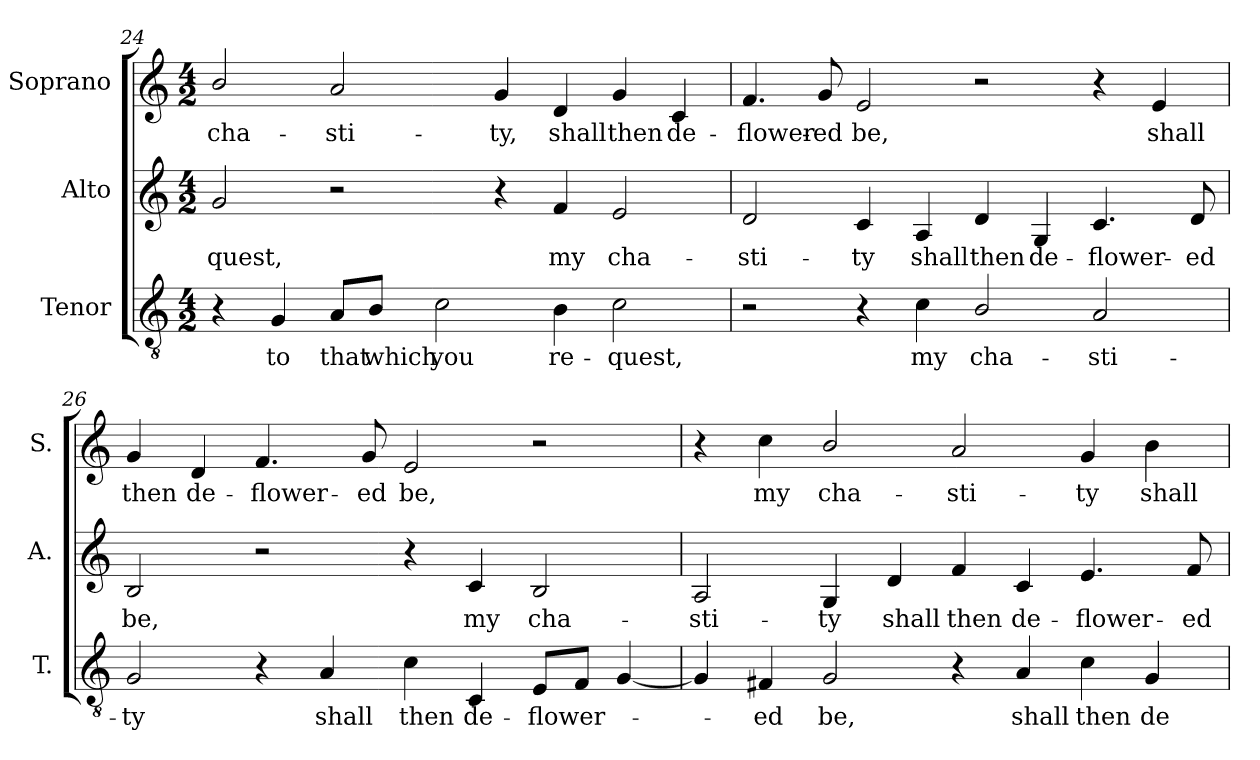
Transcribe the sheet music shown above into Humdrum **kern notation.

**kern	**text	**kern	**text	**kern	**text
*part3	*part3	*part2	*part2	*part1	*part1
*staff3	*staff3	*staff2	*staff2	*staff1	*staff1
*I"Tenor	*	*I"Alto	*	*I"Soprano	*
*I'T.	*	*I'A.	*	*I'S.	*
*clefGv2	*	*clefG2	*	*clefG2	*
*ITrd7c12	*	*	*	*	*
*k[]	*	*k[]	*	*k[]	*
*C:	*	*C:	*	*C:	*
*M4/2	*	*M4/2	*	*M4/2	*
=24	=24	=24	=24	=24	=24
!	!	!	!LO:LY:b:color=#000000	!	!
!	!	!	!	!	!LO:LY:b:color=#000000
4r	.	2gi/	-quest,	2bi/	cha-
!	!LO:LY:b:color=#000000	!	!	!	!
4GGi/	to	.	.	.	.
!	!LO:LY:b:color=#000000	!	!	!	!
!	!	!	!	!	!LO:LY:b:color=#000000
8AAi/L	that	2r	.	2ai/	-sti-
!	!LO:LY:b:color=#000000	!	!	!	!
8BBi/J	which	.	.	.	.
!	!LO:LY:b:color=#000000	!	!	!	!
2Ci\	you	.	.	.	.
!	!	!	!	!	!LO:LY:b:color=#000000
.	.	4r	.	4gi/	-ty,
!	!LO:LY:b:color=#000000	!	!	!	!
!	!	!	!LO:LY:b:color=#000000	!	!
!	!	!	!	!	!LO:LY:b:color=#000000
4BBi\	re-	4fi/	my	4di/	shall
!	!LO:LY:b:color=#000000	!	!	!	!
!	!	!	!LO:LY:b:color=#000000	!	!
!	!	!	!	!	!LO:LY:b:color=#000000
2Ci\	-quest,	2ei/	cha-	4gi/	then
!	!	!	!	!	!LO:LY:b:color=#000000
.	.	.	.	4ci/	de-
!!LO:LB:g=z
=25	=25	=25	=25	=25	=25
!	!	!	!LO:LY:b:color=#000000	!	!
!	!	!	!	!	!LO:LY:b:color=#000000
2r	.	2di/	-sti-	4.fi/	-flower-
!	!	!	!	!	!LO:LY:b:color=#000000
.	.	.	.	8gi/	-ed
!	!	!	!LO:LY:b:color=#000000	!	!
!	!	!	!	!	!LO:LY:b:color=#000000
4r	.	4ci/	-ty	2ei/	be,
!	!LO:LY:b:color=#000000	!	!	!	!
!	!	!	!LO:LY:b:color=#000000	!	!
4Ci\	my	4Ai/	shall	.	.
!	!LO:LY:b:color=#000000	!	!	!	!
!	!	!	!LO:LY:b:color=#000000	!	!
2BBi/	cha-	4di/	then	2r	.
!	!	!	!LO:LY:b:color=#000000	!	!
.	.	4Gi/	de-	.	.
!	!LO:LY:b:color=#000000	!	!	!	!
!	!	!	!LO:LY:b:color=#000000	!	!
2AAi/	-sti-	4.ci/	-flower-	4r	.
!	!	!	!	!	!LO:LY:b:color=#000000
.	.	.	.	4ei/	shall
!	!	!	!LO:LY:b:color=#000000	!	!
.	.	8di/	-ed	.	.
=26	=26	=26	=26	=26	=26
!	!LO:LY:b:color=#000000	!	!	!	!
!	!	!	!LO:LY:b:color=#000000	!	!
!	!	!	!	!	!LO:LY:b:color=#000000
2GGi/	-ty	2Bi/	be,	4gi/	then
!	!	!	!	!	!LO:LY:b:color=#000000
.	.	.	.	4di/	de-
!	!	!	!	!	!LO:LY:b:color=#000000
4r	.	2r	.	4.fi/	-flower-
!	!LO:LY:b:color=#000000	!	!	!	!
4AAi/	shall	.	.	.	.
!	!	!	!	!	!LO:LY:b:color=#000000
.	.	.	.	8gi/	-ed
!	!LO:LY:b:color=#000000	!	!	!	!
!	!	!	!	!	!LO:LY:b:color=#000000
4Ci\	then	4r	.	2ei/	be,
!	!LO:LY:b:color=#000000	!	!	!	!
!	!	!	!LO:LY:b:color=#000000	!	!
4CCi/	de-	4ci/	my	.	.
!	!LO:LY:b:color=#000000	!	!	!	!
!	!	!	!LO:LY:b:color=#000000	!	!
8EEi/L	-flower-	2Bi/	cha-	2r	.
8FFi/J	.	.	.	.	.
[4GGi/	.	.	.	.	.
=27	=27	=27	=27	=27	=27
!	!	!	!LO:LY:b:color=#000000	!	!
4GGi/]	.	2Ai/	-sti-	4r	.
!	!LO:LY:b:color=#000000	!	!	!	!
!	!	!	!	!	!LO:LY:b:color=#000000
4FF#Xi/	-ed	.	.	4cci\	my
!	!LO:LY:b:color=#000000	!	!	!	!
!	!	!	!LO:LY:b:color=#000000	!	!
!	!	!	!	!	!LO:LY:b:color=#000000
2GGi/	be,	4Gi/	-ty	2bi/	cha-
!	!	!	!LO:LY:b:color=#000000	!	!
.	.	4di/	shall	.	.
!	!	!	!LO:LY:b:color=#000000	!	!
!	!	!	!	!	!LO:LY:b:color=#000000
4r	.	4fi/	then	2ai/	-sti-
!	!LO:LY:b:color=#000000	!	!	!	!
!	!	!	!LO:LY:b:color=#000000	!	!
4AAi/	shall	4ci/	de-	.	.
!	!LO:LY:b:color=#000000	!	!	!	!
!	!	!	!LO:LY:b:color=#000000	!	!
!	!	!	!	!	!LO:LY:b:color=#000000
4Ci\	then	4.ei/	-flower-	4gi/	-ty
!	!LO:LY:b:color=#000000	!	!	!	!
!	!	!	!	!	!LO:LY:b:color=#000000
4GGi/	de-	.	.	4bi\	shall
!	!	!	!LO:LY:b:color=#000000	!	!
.	.	8fi/	-ed	.	.
=	=	=	=	=	=
*-	*-	*-	*-	*-	*-
